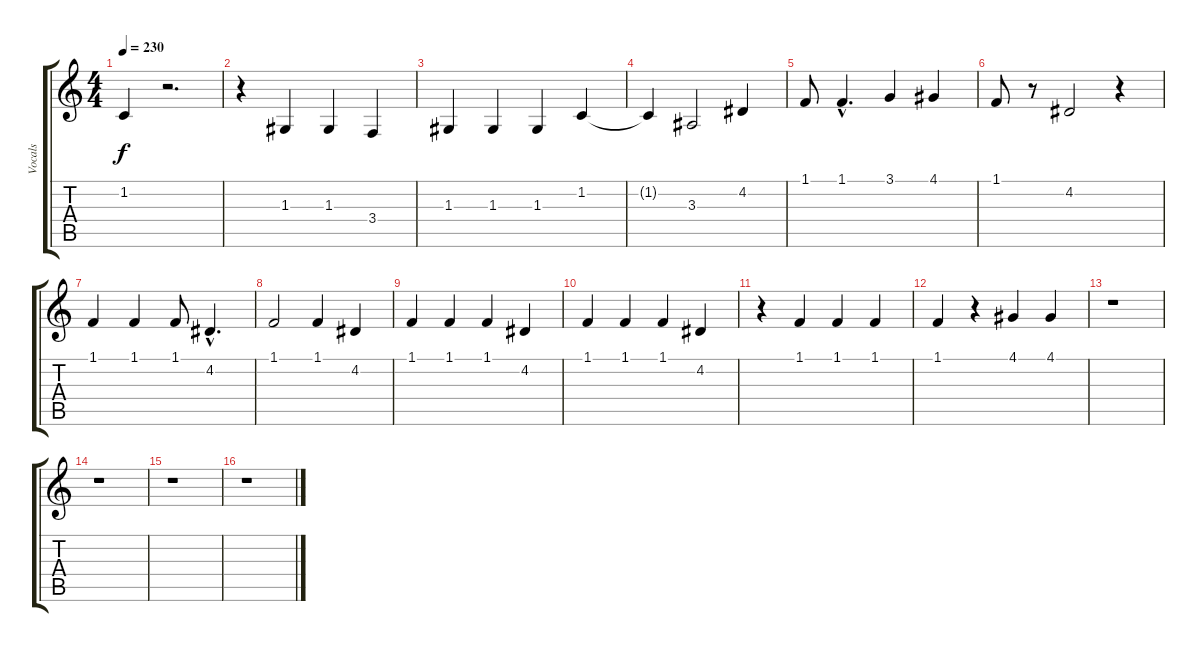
\track ("Vocals" "Vocals") {instrument tenorsax}
\staff {score tabs}
\tuning (E4 B3 G3 D3 A2 E2) {hide}
\ts (4 4)
\tempo 230
\clef g2
\ks c
1.2.4{dy f} r.2{d} |
r.4 1.3.4 1.3.4 3.4.4 |
1.3.4 1.3.4 1.3.4 1.2.4 |
1.2{t}.4 3.3.2 4.2.4 |
1.1.8 1.1{hac}.4{d} 3.1.4 4.1.4 |
1.1.8 r.8 4.2.2 r.4 |
1.1.4 1.1.4 1.1.8 4.2{hac}.4{d} |
1.1.2 1.1.4 4.2.4 |
1.1.4 1.1.4 1.1.4 4.2.4 |
1.1.4 1.1.4 1.1.4 4.2.4 |
r.4 1.1.4 1.1.4 1.1.4 |
1.1.4 r.4 4.1.4 4.1.4 |
r.1 |
r.1 |
r.1 |
r.1
